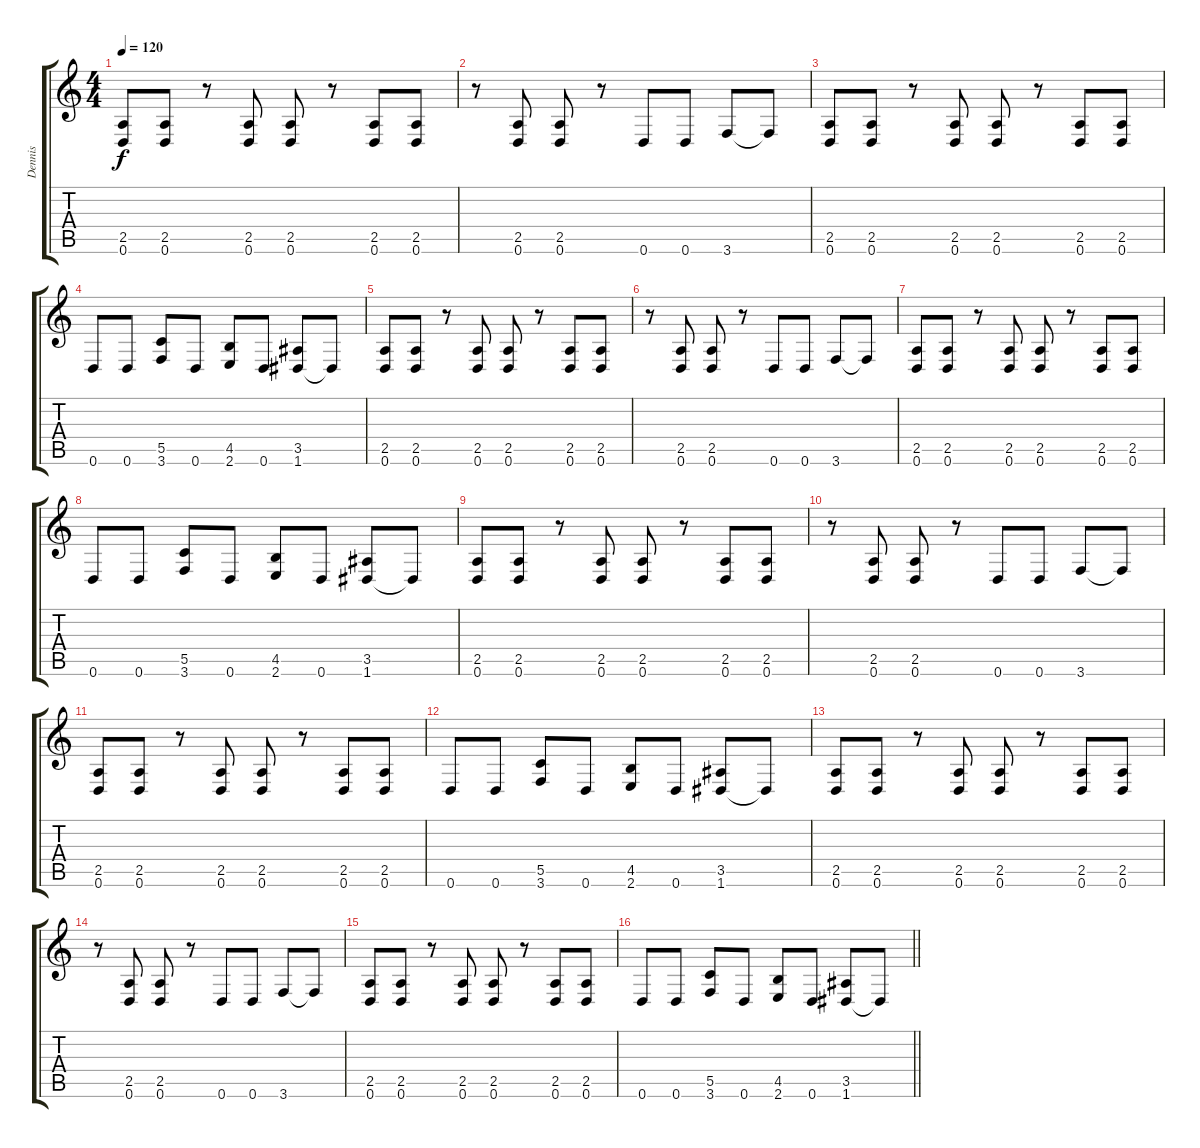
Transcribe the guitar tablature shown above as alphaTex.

\track ("Dennis" "Dennis") {instrument distortionguitar}
\staff {score tabs}
\tuning (D4 A3 F3 C3 G2 D2) {hide}
\ts (4 4)
\tempo 120
\clef g2
\ks c
(2.5 0.6).8{dy f} (2.5 0.6).8 r.8 (2.5 0.6).8 (2.5 0.6).8 r.8 (2.5 0.6).8 (2.5 0.6).8 |
r.8 (2.5 0.6).8 (2.5 0.6).8 r.8 0.6.8 0.6.8 3.6.8 3.6{t}.8 |
(2.5 0.6).8 (2.5 0.6).8 r.8 (2.5 0.6).8 (2.5 0.6).8 r.8 (2.5 0.6).8 (2.5 0.6).8 |
0.6.8 0.6.8 (5.5 3.6).8 0.6.8 (4.5 2.6).8 0.6.8 (3.5 1.6).8 1.6{t}.8 |
(2.5 0.6).8 (2.5 0.6).8 r.8 (2.5 0.6).8 (2.5 0.6).8 r.8 (2.5 0.6).8 (2.5 0.6).8 |
r.8 (2.5 0.6).8 (2.5 0.6).8 r.8 0.6.8 0.6.8 3.6.8 3.6{t}.8 |
(2.5 0.6).8 (2.5 0.6).8 r.8 (2.5 0.6).8 (2.5 0.6).8 r.8 (2.5 0.6).8 (2.5 0.6).8 |
0.6.8 0.6.8 (5.5 3.6).8 0.6.8 (4.5 2.6).8 0.6.8 (3.5 1.6).8 1.6{t}.8 |
(2.5 0.6).8 (2.5 0.6).8 r.8 (2.5 0.6).8 (2.5 0.6).8 r.8 (2.5 0.6).8 (2.5 0.6).8 |
r.8 (2.5 0.6).8 (2.5 0.6).8 r.8 0.6.8 0.6.8 3.6.8 3.6{t}.8 |
(2.5 0.6).8 (2.5 0.6).8 r.8 (2.5 0.6).8 (2.5 0.6).8 r.8 (2.5 0.6).8 (2.5 0.6).8 |
0.6.8 0.6.8 (5.5 3.6).8 0.6.8 (4.5 2.6).8 0.6.8 (3.5 1.6).8 1.6{t}.8 |
(2.5 0.6).8 (2.5 0.6).8 r.8 (2.5 0.6).8 (2.5 0.6).8 r.8 (2.5 0.6).8 (2.5 0.6).8 |
r.8 (2.5 0.6).8 (2.5 0.6).8 r.8 0.6.8 0.6.8 3.6.8 3.6{t}.8 |
(2.5 0.6).8 (2.5 0.6).8 r.8 (2.5 0.6).8 (2.5 0.6).8 r.8 (2.5 0.6).8 (2.5 0.6).8 |
\barLineRight lightlight
0.6.8 0.6.8 (5.5 3.6).8 0.6.8 (4.5 2.6).8 0.6.8 (3.5 1.6).8 1.6{t}.8
